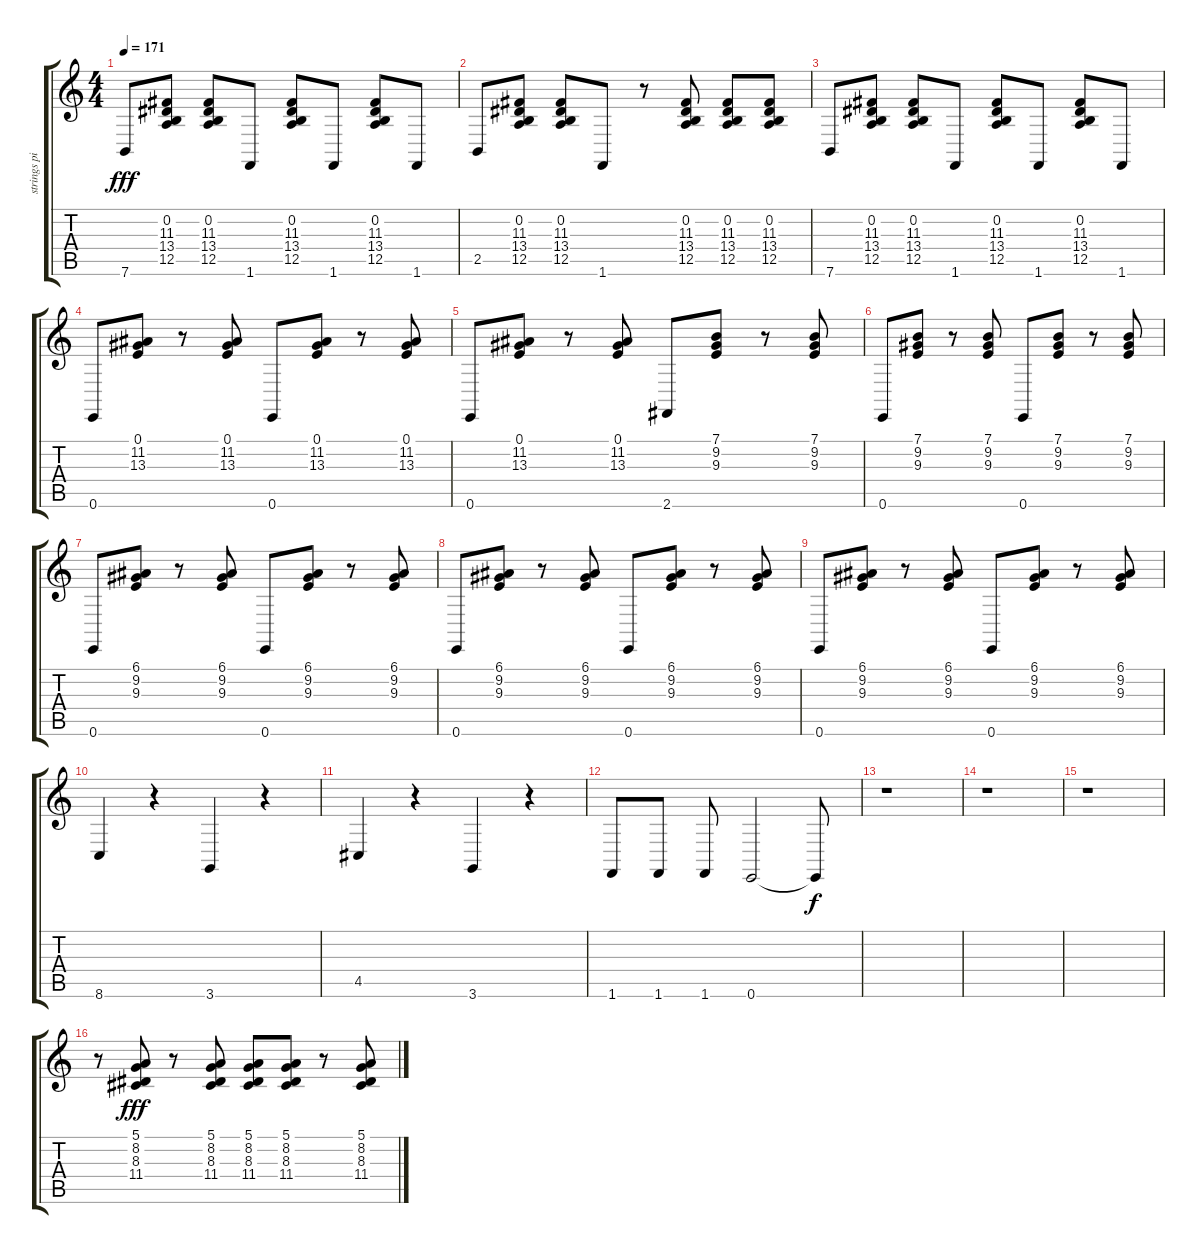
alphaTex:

\track ("strings pizz" "strings pi") {instrument pizzicatostrings}
\staff {score tabs}
\tuning (E4 B3 G3 D3 A2 E2) {hide}
\ts (4 4)
\tempo 171
\clef g2
\ks c
7.6.8{dy fff} (0.2 11.3 13.4 12.5).8 (0.2 11.3 13.4 12.5).8 1.6.8 (0.2 11.3 13.4 12.5).8 1.6.8 (0.2 11.3 13.4 12.5).8 1.6.8 |
2.5.8 (0.2 11.3 13.4 12.5).8 (0.2 11.3 13.4 12.5).8 1.6.8 r.8 (0.2 11.3 13.4 12.5).8 (0.2 11.3 13.4 12.5).8 (0.2 11.3 13.4 12.5).8 |
7.6.8 (0.2 11.3 13.4 12.5).8 (0.2 11.3 13.4 12.5).8 1.6.8 (0.2 11.3 13.4 12.5).8 1.6.8 (0.2 11.3 13.4 12.5).8 1.6.8 |
0.6.8 (0.1 11.2 13.3).8 r.8 (0.1 11.2 13.3).8 0.6.8 (0.1 11.2 13.3).8 r.8 (0.1 11.2 13.3).8 |
0.6.8 (0.1 11.2 13.3).8 r.8 (0.1 11.2 13.3).8 2.6.8 (7.1 9.2 9.3).8 r.8 (7.1 9.2 9.3).8 |
0.6.8 (7.1 9.2 9.3).8 r.8 (7.1 9.2 9.3).8 0.6.8 (7.1 9.2 9.3).8 r.8 (7.1 9.2 9.3).8 |
0.6.8 (6.1 9.2 9.3).8 r.8 (6.1 9.2 9.3).8 0.6.8 (6.1 9.2 9.3).8 r.8 (6.1 9.2 9.3).8 |
0.6.8 (6.1 9.2 9.3).8 r.8 (6.1 9.2 9.3).8 0.6.8 (6.1 9.2 9.3).8 r.8 (6.1 9.2 9.3).8 |
0.6.8 (6.1 9.2 9.3).8 r.8 (6.1 9.2 9.3).8 0.6.8 (6.1 9.2 9.3).8 r.8 (6.1 9.2 9.3).8 |
8.6.4 r.4 3.6.4 r.4 |
4.5.4 r.4 3.6.4 r.4 |
1.6.8 1.6.8 1.6.8 0.6.2 0.6{t}.8{dy f} |
r.1 |
r.1 |
r.1 |
r.8 (5.1 8.2 8.3 11.4).8{dy fff} r.8 (5.1 8.2 8.3 11.4).8 (5.1 8.2 8.3 11.4).8 (5.1 8.2 8.3 11.4).8 r.8 (5.1 8.2 8.3 11.4).8
